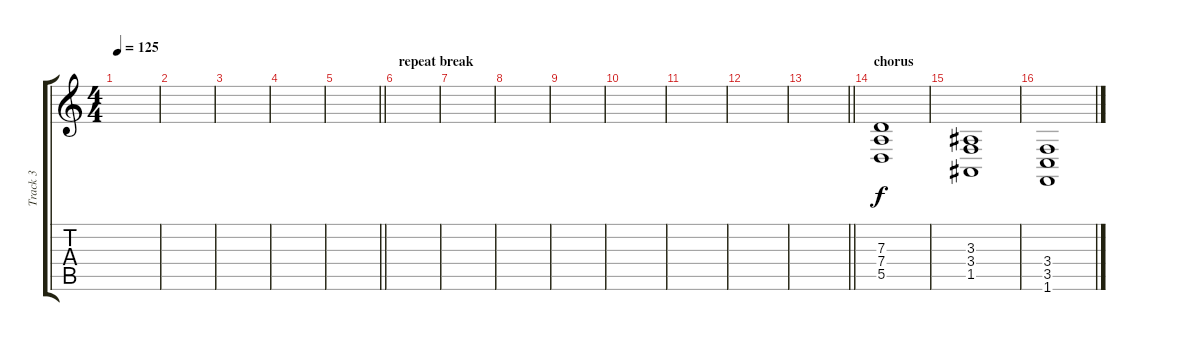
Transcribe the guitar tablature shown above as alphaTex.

\track ("Track 3" "Track 3") {instrument lead2sawtooth}
\staff {score tabs}
\tuning (E4 B3 G3 D3 A2 E2) {hide}
\ts (4 4)
\tempo 125
\clef g2
\ks c
|
|
|
|
\barLineRight lightlight
|
\section ("" "repeat break")
|
|
|
|
|
|
|
\barLineRight lightlight
|
\section ("" "chorus")
(7.3 7.4 5.5).1 |
(3.3 3.4 1.5).1 |
(3.4 3.5 1.6).1
